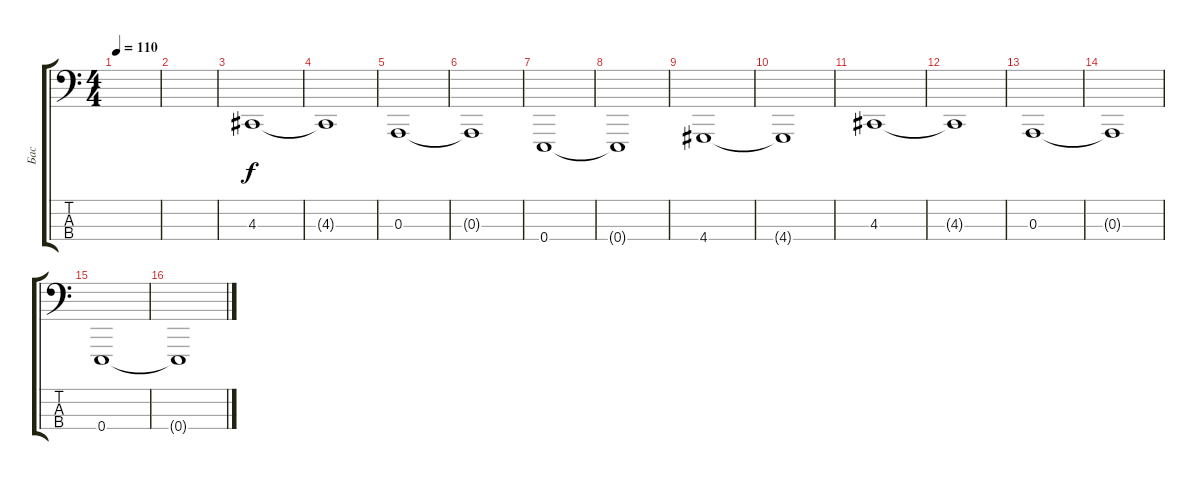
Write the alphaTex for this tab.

\track ("Бас" "Бас") {instrument lead2sawtooth}
\staff {score tabs}
\tuning (G2 D2 A1 E1) {hide}
\ts (4 4)
\tempo 110
\clef f4
\ks c
|
|
4.3.1 |
4.3{t}.1 |
0.3.1 |
0.3{t}.1 |
0.4.1 |
0.4{t}.1 |
4.4.1 |
4.4{t}.1 |
4.3.1 |
4.3{t}.1 |
0.3.1 |
0.3{t}.1 |
0.4.1 |
0.4{t}.1
